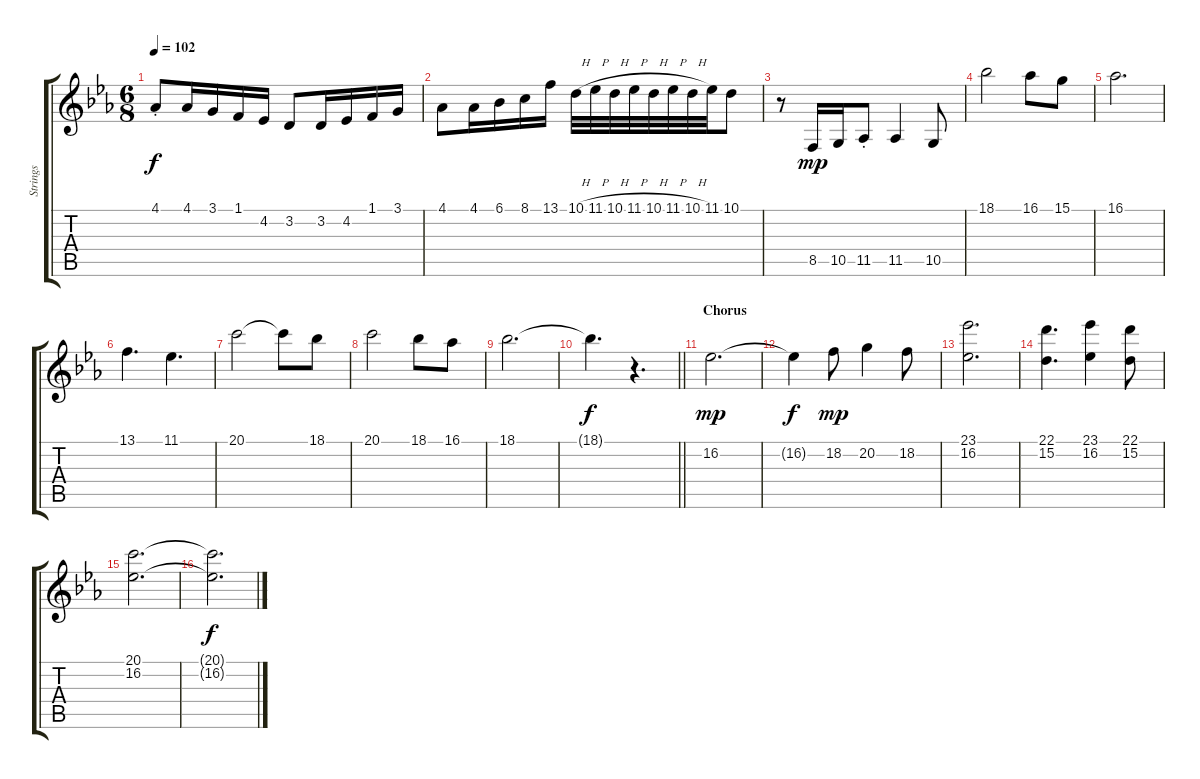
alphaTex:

\track ("Strings" "Strings") {instrument stringensemble1}
\staff {score tabs}
\tuning (E4 B3 G3 D3 A2 E2) {hide}
\ts (6 8)
\tempo 102
\clef g2
\ks cminor
4.1{st}.8{dy f} 4.1.16 3.1.16 1.1.16 4.2.16 3.2.8 3.2.16 4.2.16 1.1.16 3.1.16 |
4.1.8 4.1.16 6.1.16 8.1.16 13.1.16 10.1{h}.32 11.1{h}.32 10.1{h}.32 11.1{h}.32 10.1{h}.32 11.1{h}.32 10.1{h}.32 11.1.32 10.1.8 |
r.8 8.5.16{dy mp} 10.5.16 11.5{st}.8 11.5.4 10.5.8 |
18.1.2 16.1.8 15.1.8 |
16.1.2{d} |
13.1.4{d} 11.1.4{d} |
20.1.2 20.1{t}.8 18.1.8 |
20.1.2 18.1.8 16.1.8 |
18.1.2{d} |
\barLineRight lightlight
18.1{t}.4{d dy f} r.4{d} |
\section ("" "Chorus")
16.2.2{d dy mp} |
16.2{t}.4{dy f} 18.2.8{dy mp} 20.2.4 18.2.8 |
(23.1 16.2).2{d} |
(22.1 15.2).4{d} (23.1 16.2).4 (22.1 15.2).8 |
(20.1 16.2).2{d} |
(20.1{t} 16.2{t}).2{d dy f}
